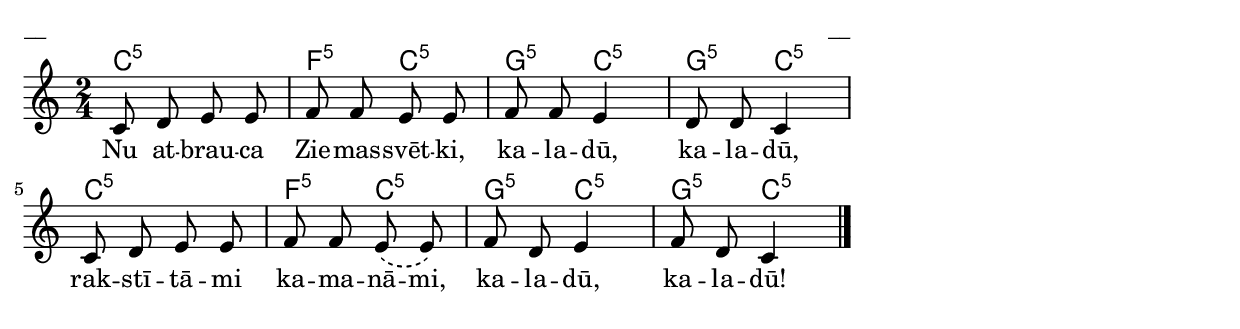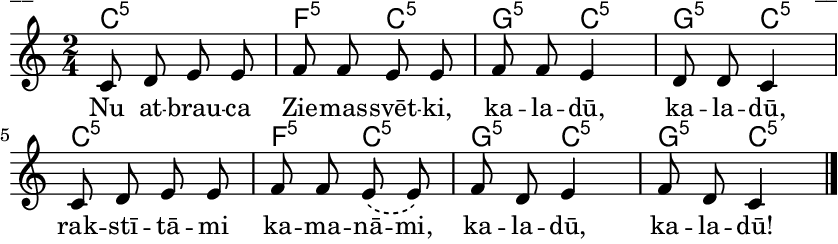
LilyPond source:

\version "2.13.18"
#(ly:set-option 'crop #t)

%\header {
%    title = "Nu atbrauca Ziemassvētki",AA lapas
%}
\paper {
line-width = 14\cm
left-margin = 0.4\cm
between-system-padding = 0.1\cm
between-system-space = 0.1\cm
}
\layout {
indent = #0
ragged-last = ##f
}


chordsA = \chordmode {
\time 2/4
c2:5 | f4:5 c4:5 | g4:5 c4:5 | g4:5 c4:5 |   
c2:5 | f4:5 c4:5 | g4:5 c4:5 | g4:5 c4:5 |
}

voiceA = \relative c' {
\clef "treble"
\key c \major
\time 2/4
\phrasingSlurDashed
\phrasingSlurDown
c8 d e e |
f8 f e e |
f8 f e4 |
d8 d c4 |
c8 d e e |
f8 f e\( e\) |
f8 d e4 |
f8 d c4 |
\bar "|."
}

lyricA = \lyricmode {
Nu at -- brau -- ca Zie -- mas -- svēt -- ki, ka -- la -- dū, ka -- la -- dū,
rak -- stī -- tā -- mi ka -- ma -- nā -- mi, ka -- la -- dū, ka -- la -- dū!
} 

fullScore = <<
\new ChordNames { 
\set chordChanges = ##t
\chordsA 
}
\new Staff {
<<
\new Voice = "voiceA" { \oneVoice \autoBeamOff \voiceA }
\new Lyrics \lyricsto "voiceA" \lyricA
>>
}
>>

\score {
\fullScore
\header { piece = "__" opus = "__" }
}
\markup { \with-color #(x11-color 'white) \sans \smaller "__" }
\score {
\unfoldRepeats
\fullScore
\midi {
\context { \Staff \remove "Staff_performer" }
\context { \Voice \consists "Staff_performer" }
}
}


